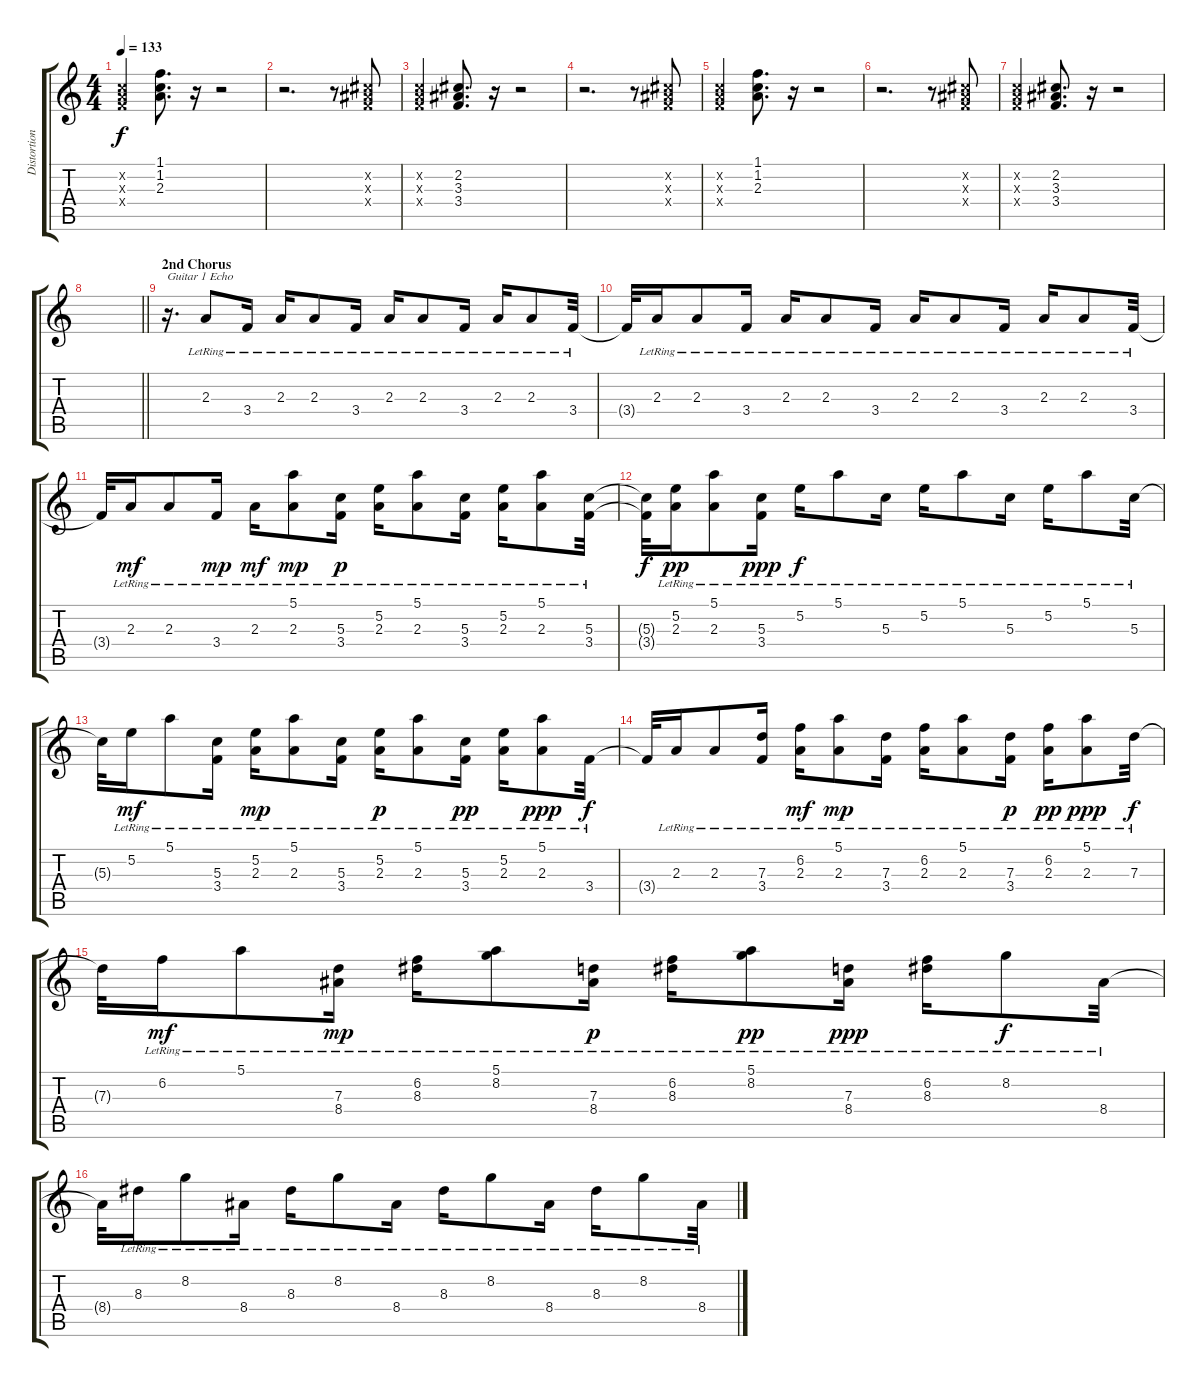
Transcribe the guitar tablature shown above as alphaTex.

\track ("Distortion Guitar/Guitar 1 Echo" "Distortion") {instrument overdrivenguitar}
\staff {score tabs}
\tuning (E4 B3 G3 D3 A2 E2) {hide}
\ts (4 4)
\tempo 133
\clef g2
\ks c
(1.2{x} 2.3{x} 3.4{x}).4{dy f} (1.1 1.2 2.3).8{d} r.16 r.2 |
r.2{d} r.8 (2.2{x} 3.3{x} 3.4{x}).8 |
(1.2{x} 2.3{x} 3.4{x}).4 (2.2 3.3 3.4).8{d} r.16 r.2 |
r.2{d} r.8 (2.2{x} 3.3{x} 3.4{x}).8 |
(1.2{x} 2.3{x} 3.4{x}).4 (1.1 1.2 2.3).8{d} r.16 r.2 |
r.2{d} r.8 (2.2{x} 3.3{x} 3.4{x}).8 |
(1.2{x} 2.3{x} 3.4{x}).4 (2.2 3.3 3.4).8{d} r.16 r.2 |
\barLineRight lightlight
|
\section ("" "2nd Chorus")
r.16{d txt "Guitar 1 Echo" volume 7 balance 8 instrument electricguitarjazz} 2.3{lr}.8 3.4{lr}.16 2.3{lr}.16 2.3{lr}.8 3.4{lr}.16 2.3{lr}.16 2.3{lr}.8 3.4{lr}.16 2.3{lr}.16 2.3{lr}.8 3.4{lr}.32 |
3.4{t}.32 2.3{lr}.16 2.3{lr}.8 3.4{lr}.16 2.3{lr}.16 2.3{lr}.8 3.4{lr}.16 2.3{lr}.16 2.3{lr}.8 3.4{lr}.16 2.3{lr}.16 2.3{lr}.8 3.4{lr}.32 |
3.4{t}.32 2.3{lr}.16{dy mf} 2.3{lr}.8 3.4{lr}.16{dy mp} 2.3{lr}.16{dy mf} (5.1{lr} 2.3{lr}).8{dy mp} (5.3{lr} 3.4{lr}).16{dy p} (5.2{lr} 2.3{lr}).16 (5.1{lr} 2.3{lr}).8 (5.3{lr} 3.4{lr}).16 (5.2{lr} 2.3{lr}).16 (5.1{lr} 2.3{lr}).8 (5.3{lr} 3.4{lr}).32 |
(5.3{t} 3.4{t}).32{dy f} (5.2{lr} 2.3{lr}).16{dy pp} (5.1{lr} 2.3{lr}).8 (5.3{lr} 3.4{lr}).16{dy ppp} 5.2{lr}.16{dy f} 5.1{lr}.8 5.3{lr}.16 5.2{lr}.16 5.1{lr}.8 5.3{lr}.16 5.2{lr}.16 5.1{lr}.8 5.3{lr}.32 |
5.3{t}.32 5.2{lr}.16{dy mf} 5.1{lr}.8 (5.3{lr} 3.4{lr}).16 (5.2{lr} 2.3{lr}).16{dy mp} (5.1{lr} 2.3{lr}).8 (5.3{lr} 3.4{lr}).16 (5.2{lr} 2.3{lr}).16{dy p} (5.1{lr} 2.3{lr}).8 (5.3{lr} 3.4{lr}).16{dy pp} (5.2{lr} 2.3{lr}).16 (5.1{lr} 2.3{lr}).8{dy ppp} 3.4{lr}.32{dy f} |
3.4{t}.32 2.3{lr}.16 2.3{lr}.8 (7.3{lr} 3.4{lr}).16 (6.2{lr} 2.3{lr}).16{dy mf} (5.1{lr} 2.3{lr}).8{dy mp} (7.3{lr} 3.4{lr}).16 (6.2{lr} 2.3{lr}).16 (5.1{lr} 2.3{lr}).8 (7.3{lr} 3.4{lr}).16{dy p} (6.2{lr} 2.3{lr}).16{dy pp} (5.1{lr} 2.3{lr}).8{dy ppp} 7.3{lr}.32{dy f} |
7.3{t}.32 6.2{lr}.16{dy mf} 5.1{lr}.8 (7.3{lr} 8.4{lr}).16{dy mp} (6.2{lr} 8.3{lr}).16 (5.1{lr} 8.2{lr}).8 (7.3{lr} 8.4{lr}).16{dy p} (6.2{lr} 8.3{lr}).16 (5.1{lr} 8.2{lr}).8{dy pp} (7.3{lr} 8.4{lr}).16{dy ppp} (6.2{lr} 8.3{lr}).16 8.2{lr}.8{dy f} 8.4{lr}.32 |
8.4{t}.32 8.3{lr}.16 8.2{lr}.8 8.4{lr}.16 8.3{lr}.16 8.2{lr}.8 8.4{lr}.16 8.3{lr}.16 8.2{lr}.8 8.4{lr}.16 8.3{lr}.16 8.2{lr}.8 8.4{lr}.32
